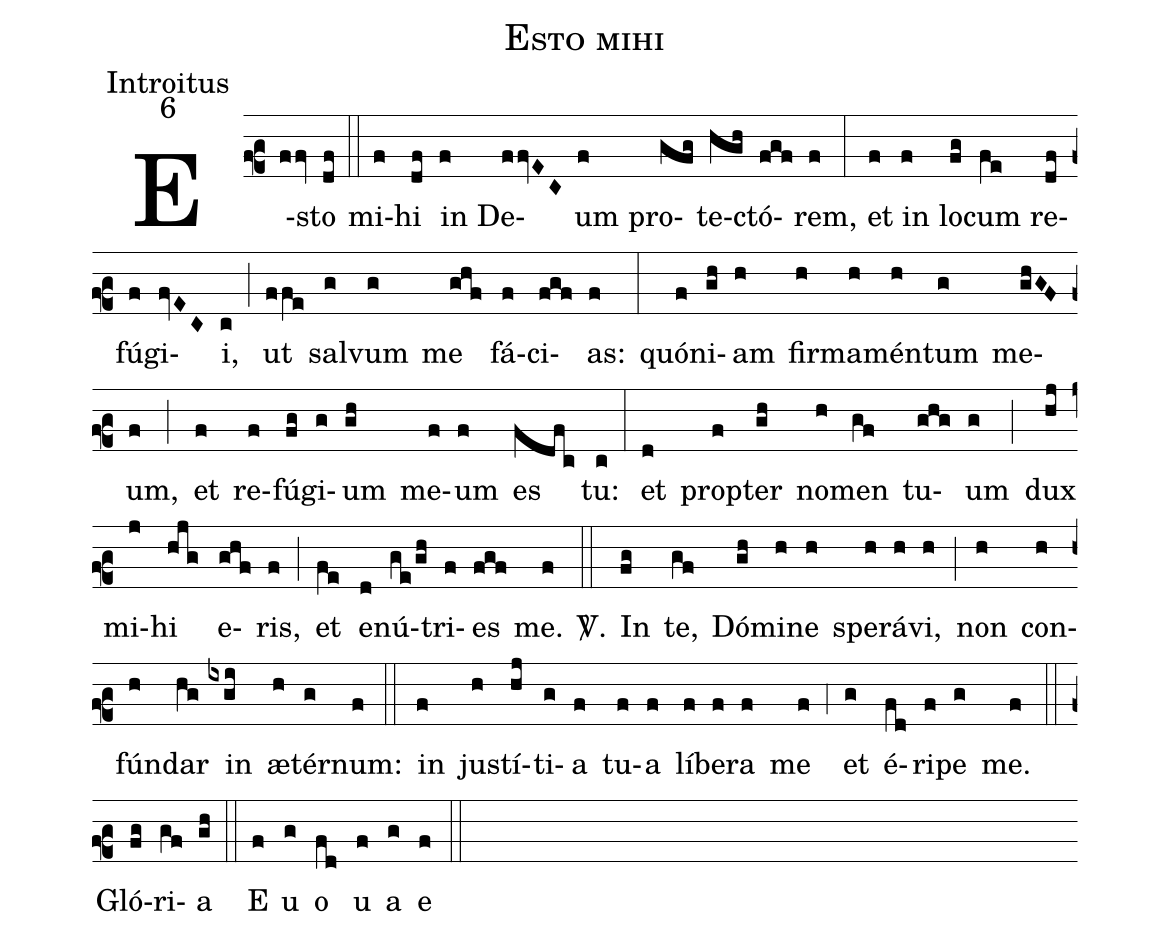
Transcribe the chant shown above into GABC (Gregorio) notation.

name:Esto mihi;
office-part:Introitus;
mode:6;
%%
(f2) E(ffv)sto(df) (::) mi(f)hi(df) in(f) De(ffvEC)um(f) pro(gfg)te(hgh)ctó(fgf)rem,(f) (:) et(f) in(f) lo(fg)cum(fe) re(df)fú(f)gi(fvEC)i,(c) (;) ut(ffe) sal(g)vum(g) me(ghf) fá(f)ci(fgf)as:(f) (:) quó(f)ni(gh)am(h) fir(h)ma(h)mén(h)tum(g) me(ghGF)um,(f) (;) et(f) re(f)fú(fg)gi(g)um(gh) me(f)um(f) es(fdfc) tu:(c) (:) et(d) prop(f)ter(gh) no(h)men(gf) tu(ghg)um(g) (;) dux(hj) mi(j)hi(hjg) e(ghf)ris,(f) (;) et(fe) e(d)nú(ge/gh)tri(f)es(fgf) me.(f) <sp>V/</sp>.(::) In(fg) te,(gf) Dó(gh)mi(h)ne(h) spe(h)rá(h)vi,(h) (;) non(h) con(h)fún(h)dar(hg) in(ixgi) æ(h)tér(g)num:(f) (::) in(f) ju(h)stí(hj)ti(g)a(f) tu(f)a(f) lí(f)be(f)ra(f) me(f) (;4) et(g) é(fd)ri(f)pe(g) me.(f) (::) Gló(fg)ri(gf)a(gh) (::) E(f) u(g) o(fd) u(f) a(g) e(f) (::)
